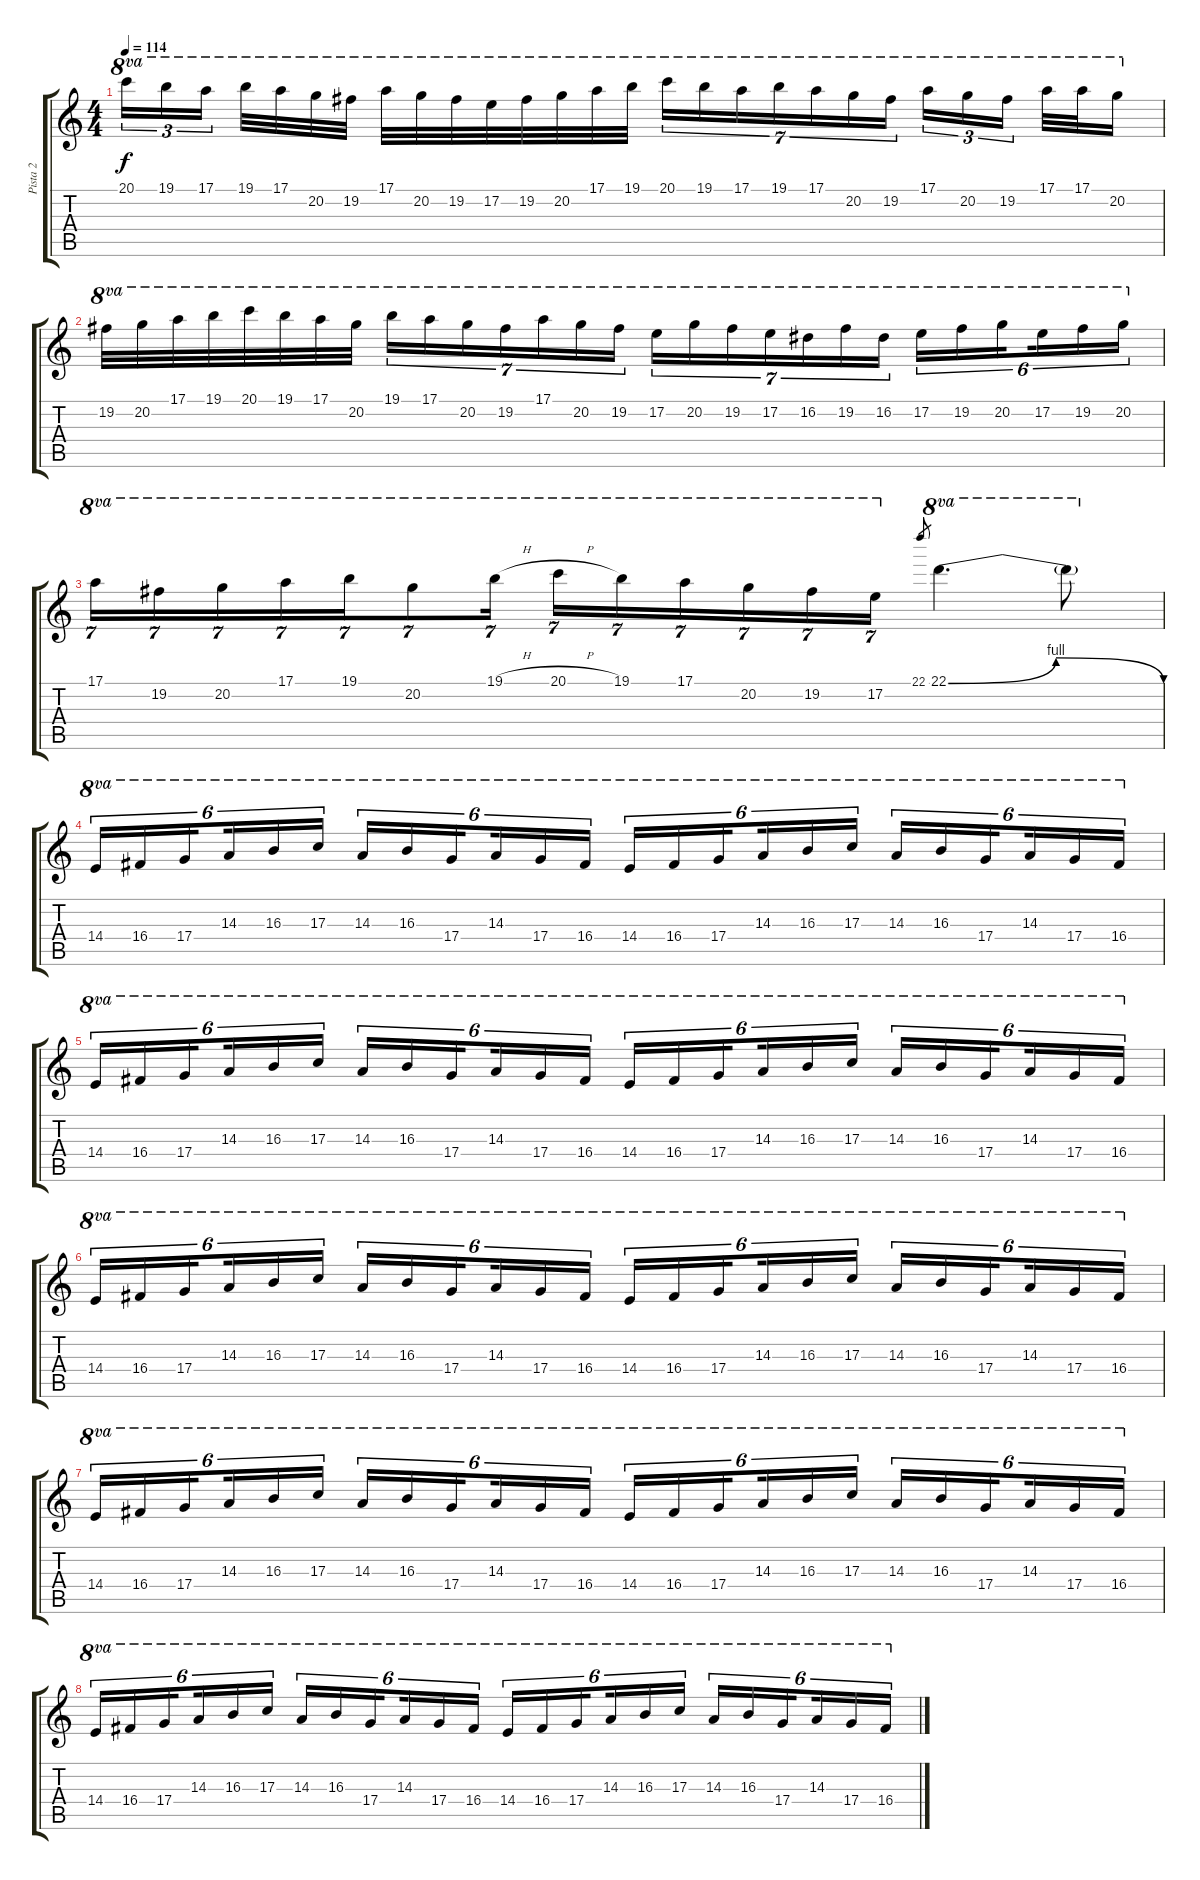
\track ("Pista 2" "Pista 2") {instrument overdrivenguitar}
\staff {score tabs}
\tuning (E4 B3 G3 D3 A2 E2) {hide}
\ts (4 4)
\tempo 114
\clef g2
\ks c
20.1.16{tu (3 2) ot 8va dy f} 19.1.16{tu (3 2) ot 8va} 17.1.16{tu (3 2) ot 8va beam splitsecondary} 19.1.32{ot 8va} 17.1.32{ot 8va} 20.2.32{ot 8va} 19.2.32{ot 8va} 17.1.32{ot 8va} 20.2.32{ot 8va} 19.2.32{ot 8va} 17.2.32{ot 8va} 19.2.32{ot 8va} 20.2.32{ot 8va} 17.1.32{ot 8va} 19.1.32{ot 8va} 20.1.16{tu (7 4) ot 8va} 19.1.16{tu (7 4) ot 8va} 17.1.16{tu (7 4) ot 8va} 19.1.16{tu (7 4) ot 8va} 17.1.16{tu (7 4) ot 8va} 20.2.16{tu (7 4) ot 8va} 19.2.16{tu (7 4) ot 8va} 17.1.16{tu (3 2) ot 8va} 20.2.16{tu (3 2) ot 8va} 19.2.16{tu (3 2) ot 8va beam splitsecondary} 17.1.32{ot 8va} 17.1.32{ot 8va} 20.2.16{ot 8va} |
19.2.32{ot 8va} 20.2.32{ot 8va} 17.1.32{ot 8va} 19.1.32{ot 8va} 20.1.32{ot 8va} 19.1.32{ot 8va} 17.1.32{ot 8va} 20.2.32{ot 8va} 19.1.16{tu (7 4) ot 8va} 17.1.16{tu (7 4) ot 8va} 20.2.16{tu (7 4) ot 8va} 19.2.16{tu (7 4) ot 8va} 17.1.16{tu (7 4) ot 8va} 20.2.16{tu (7 4) ot 8va} 19.2.16{tu (7 4) ot 8va} 17.2.16{tu (7 4) ot 8va} 20.2.16{tu (7 4) ot 8va} 19.2.16{tu (7 4) ot 8va} 17.2.16{tu (7 4) ot 8va} 16.2.16{tu (7 4) ot 8va} 19.2.16{tu (7 4) ot 8va} 16.2.16{tu (7 4) ot 8va} 17.2.16{tu (6 4) ot 8va} 19.2.16{tu (6 4) ot 8va} 20.2.16{tu (6 4) ot 8va beam splitsecondary} 17.2.16{tu (6 4) ot 8va} 19.2.16{tu (6 4) ot 8va} 20.2.16{tu (6 4) ot 8va} |
17.1.16{tu (7 4) ot 8va} 19.2.16{tu (7 4) ot 8va} 20.2.16{tu (7 4) ot 8va} 17.1.16{tu (7 4) ot 8va} 19.1.16{tu (7 4) ot 8va} 20.2.8{tu (7 4) ot 8va} 19.1{h}.16{tu (7 4) ot 8va} 20.1{h}.16{tu (7 4) ot 8va} 19.1.16{tu (7 4) ot 8va} 17.1.16{tu (7 4) ot 8va} 20.2.16{tu (7 4) ot 8va} 19.2.16{tu (7 4) ot 8va} 17.2.16{tu (7 4) ot 8va} 22.1.8{gr} 22.1{be (bendrelease 0 0 30 4 30 4 60 0)}.4{d ot 8va} 22.1{t}.8{ot 8va} |
14.4.16{tu (6 4) ot 8va} 16.4.16{tu (6 4) ot 8va} 17.4.16{tu (6 4) ot 8va beam splitsecondary} 14.3.16{tu (6 4) ot 8va} 16.3.16{tu (6 4) ot 8va} 17.3.16{tu (6 4) ot 8va} 14.3.16{tu (6 4) ot 8va} 16.3.16{tu (6 4) ot 8va} 17.4.16{tu (6 4) ot 8va beam splitsecondary} 14.3.16{tu (6 4) ot 8va} 17.4.16{tu (6 4) ot 8va} 16.4.16{tu (6 4) ot 8va} 14.4.16{tu (6 4) ot 8va} 16.4.16{tu (6 4) ot 8va} 17.4.16{tu (6 4) ot 8va beam splitsecondary} 14.3.16{tu (6 4) ot 8va} 16.3.16{tu (6 4) ot 8va} 17.3.16{tu (6 4) ot 8va} 14.3.16{tu (6 4) ot 8va} 16.3.16{tu (6 4) ot 8va} 17.4.16{tu (6 4) ot 8va beam splitsecondary} 14.3.16{tu (6 4) ot 8va} 17.4.16{tu (6 4) ot 8va} 16.4.16{tu (6 4) ot 8va} |
14.4.16{tu (6 4) ot 8va} 16.4.16{tu (6 4) ot 8va} 17.4.16{tu (6 4) ot 8va beam splitsecondary} 14.3.16{tu (6 4) ot 8va} 16.3.16{tu (6 4) ot 8va} 17.3.16{tu (6 4) ot 8va} 14.3.16{tu (6 4) ot 8va} 16.3.16{tu (6 4) ot 8va} 17.4.16{tu (6 4) ot 8va beam splitsecondary} 14.3.16{tu (6 4) ot 8va} 17.4.16{tu (6 4) ot 8va} 16.4.16{tu (6 4) ot 8va} 14.4.16{tu (6 4) ot 8va} 16.4.16{tu (6 4) ot 8va} 17.4.16{tu (6 4) ot 8va beam splitsecondary} 14.3.16{tu (6 4) ot 8va} 16.3.16{tu (6 4) ot 8va} 17.3.16{tu (6 4) ot 8va} 14.3.16{tu (6 4) ot 8va} 16.3.16{tu (6 4) ot 8va} 17.4.16{tu (6 4) ot 8va beam splitsecondary} 14.3.16{tu (6 4) ot 8va} 17.4.16{tu (6 4) ot 8va} 16.4.16{tu (6 4) ot 8va} |
14.4.16{tu (6 4) ot 8va} 16.4.16{tu (6 4) ot 8va} 17.4.16{tu (6 4) ot 8va beam splitsecondary} 14.3.16{tu (6 4) ot 8va} 16.3.16{tu (6 4) ot 8va} 17.3.16{tu (6 4) ot 8va} 14.3.16{tu (6 4) ot 8va} 16.3.16{tu (6 4) ot 8va} 17.4.16{tu (6 4) ot 8va beam splitsecondary} 14.3.16{tu (6 4) ot 8va} 17.4.16{tu (6 4) ot 8va} 16.4.16{tu (6 4) ot 8va} 14.4.16{tu (6 4) ot 8va} 16.4.16{tu (6 4) ot 8va} 17.4.16{tu (6 4) ot 8va beam splitsecondary} 14.3.16{tu (6 4) ot 8va} 16.3.16{tu (6 4) ot 8va} 17.3.16{tu (6 4) ot 8va} 14.3.16{tu (6 4) ot 8va} 16.3.16{tu (6 4) ot 8va} 17.4.16{tu (6 4) ot 8va beam splitsecondary} 14.3.16{tu (6 4) ot 8va} 17.4.16{tu (6 4) ot 8va} 16.4.16{tu (6 4) ot 8va} |
14.4.16{tu (6 4) ot 8va} 16.4.16{tu (6 4) ot 8va} 17.4.16{tu (6 4) ot 8va beam splitsecondary} 14.3.16{tu (6 4) ot 8va} 16.3.16{tu (6 4) ot 8va} 17.3.16{tu (6 4) ot 8va} 14.3.16{tu (6 4) ot 8va} 16.3.16{tu (6 4) ot 8va} 17.4.16{tu (6 4) ot 8va beam splitsecondary} 14.3.16{tu (6 4) ot 8va} 17.4.16{tu (6 4) ot 8va} 16.4.16{tu (6 4) ot 8va} 14.4.16{tu (6 4) ot 8va} 16.4.16{tu (6 4) ot 8va} 17.4.16{tu (6 4) ot 8va beam splitsecondary} 14.3.16{tu (6 4) ot 8va} 16.3.16{tu (6 4) ot 8va} 17.3.16{tu (6 4) ot 8va} 14.3.16{tu (6 4) ot 8va} 16.3.16{tu (6 4) ot 8va} 17.4.16{tu (6 4) ot 8va beam splitsecondary} 14.3.16{tu (6 4) ot 8va} 17.4.16{tu (6 4) ot 8va} 16.4.16{tu (6 4) ot 8va} |
14.4.16{tu (6 4) ot 8va} 16.4.16{tu (6 4) ot 8va} 17.4.16{tu (6 4) ot 8va beam splitsecondary} 14.3.16{tu (6 4) ot 8va} 16.3.16{tu (6 4) ot 8va} 17.3.16{tu (6 4) ot 8va} 14.3.16{tu (6 4) ot 8va} 16.3.16{tu (6 4) ot 8va} 17.4.16{tu (6 4) ot 8va beam splitsecondary} 14.3.16{tu (6 4) ot 8va} 17.4.16{tu (6 4) ot 8va} 16.4.16{tu (6 4) ot 8va} 14.4.16{tu (6 4) ot 8va} 16.4.16{tu (6 4) ot 8va} 17.4.16{tu (6 4) ot 8va beam splitsecondary} 14.3.16{tu (6 4) ot 8va} 16.3.16{tu (6 4) ot 8va} 17.3.16{tu (6 4) ot 8va} 14.3.16{tu (6 4) ot 8va} 16.3.16{tu (6 4) ot 8va} 17.4.16{tu (6 4) ot 8va beam splitsecondary} 14.3.16{tu (6 4) ot 8va} 17.4.16{tu (6 4) ot 8va} 16.4.16{tu (6 4) ot 8va}
